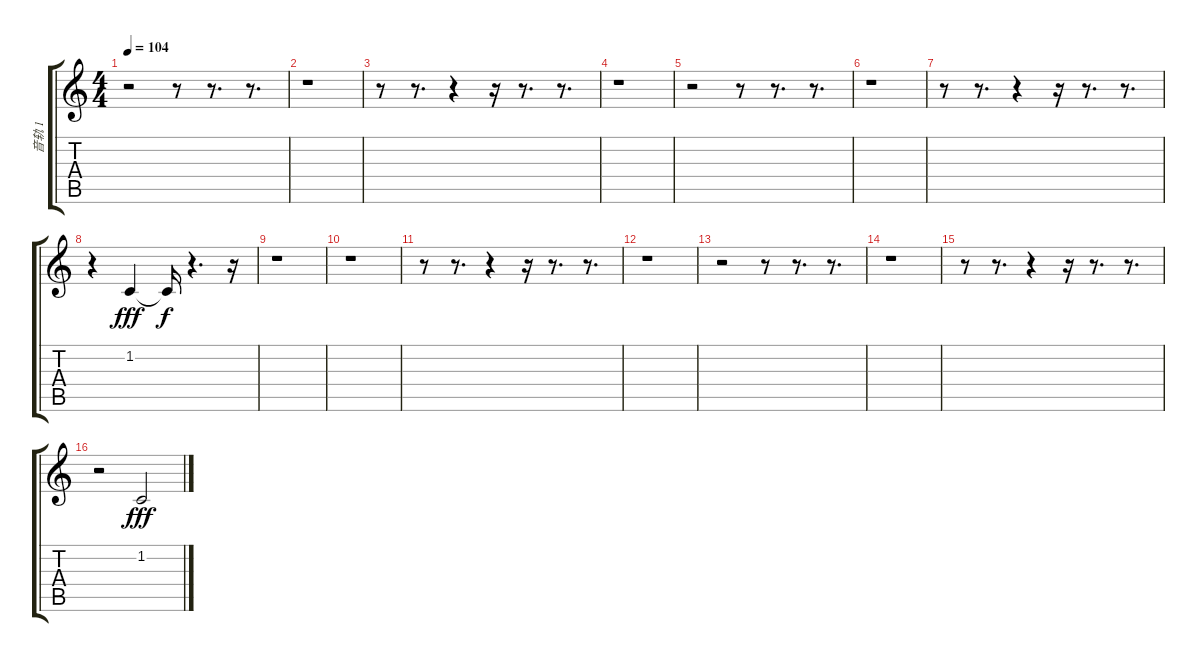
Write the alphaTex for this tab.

\track ("音轨 1" "音轨 1") {instrument reversecymbal}
\staff {score tabs}
\tuning (E4 B3 G3 D3 A2 E2) {hide}
\ts (4 4)
\tempo 104
\clef g2
\ks c
r.2{dy fff} r.8 r.8{d} r.8{d} |
r.1 |
r.8 r.8{d} r.4 r.16 r.8{d} r.8{d} |
r.1 |
r.2 r.8 r.8{d} r.8{d} |
r.1 |
r.8 r.8{d} r.4 r.16 r.8{d} r.8{d} |
r.4 1.2.4 1.2{t}.16{dy f} r.4{d} r.16 |
r.1 |
r.1 |
r.8 r.8{d} r.4 r.16 r.8{d} r.8{d} |
r.1 |
r.2 r.8 r.8{d} r.8{d} |
r.1 |
r.8 r.8{d} r.4 r.16 r.8{d} r.8{d} |
r.2 1.2.2{dy fff}
